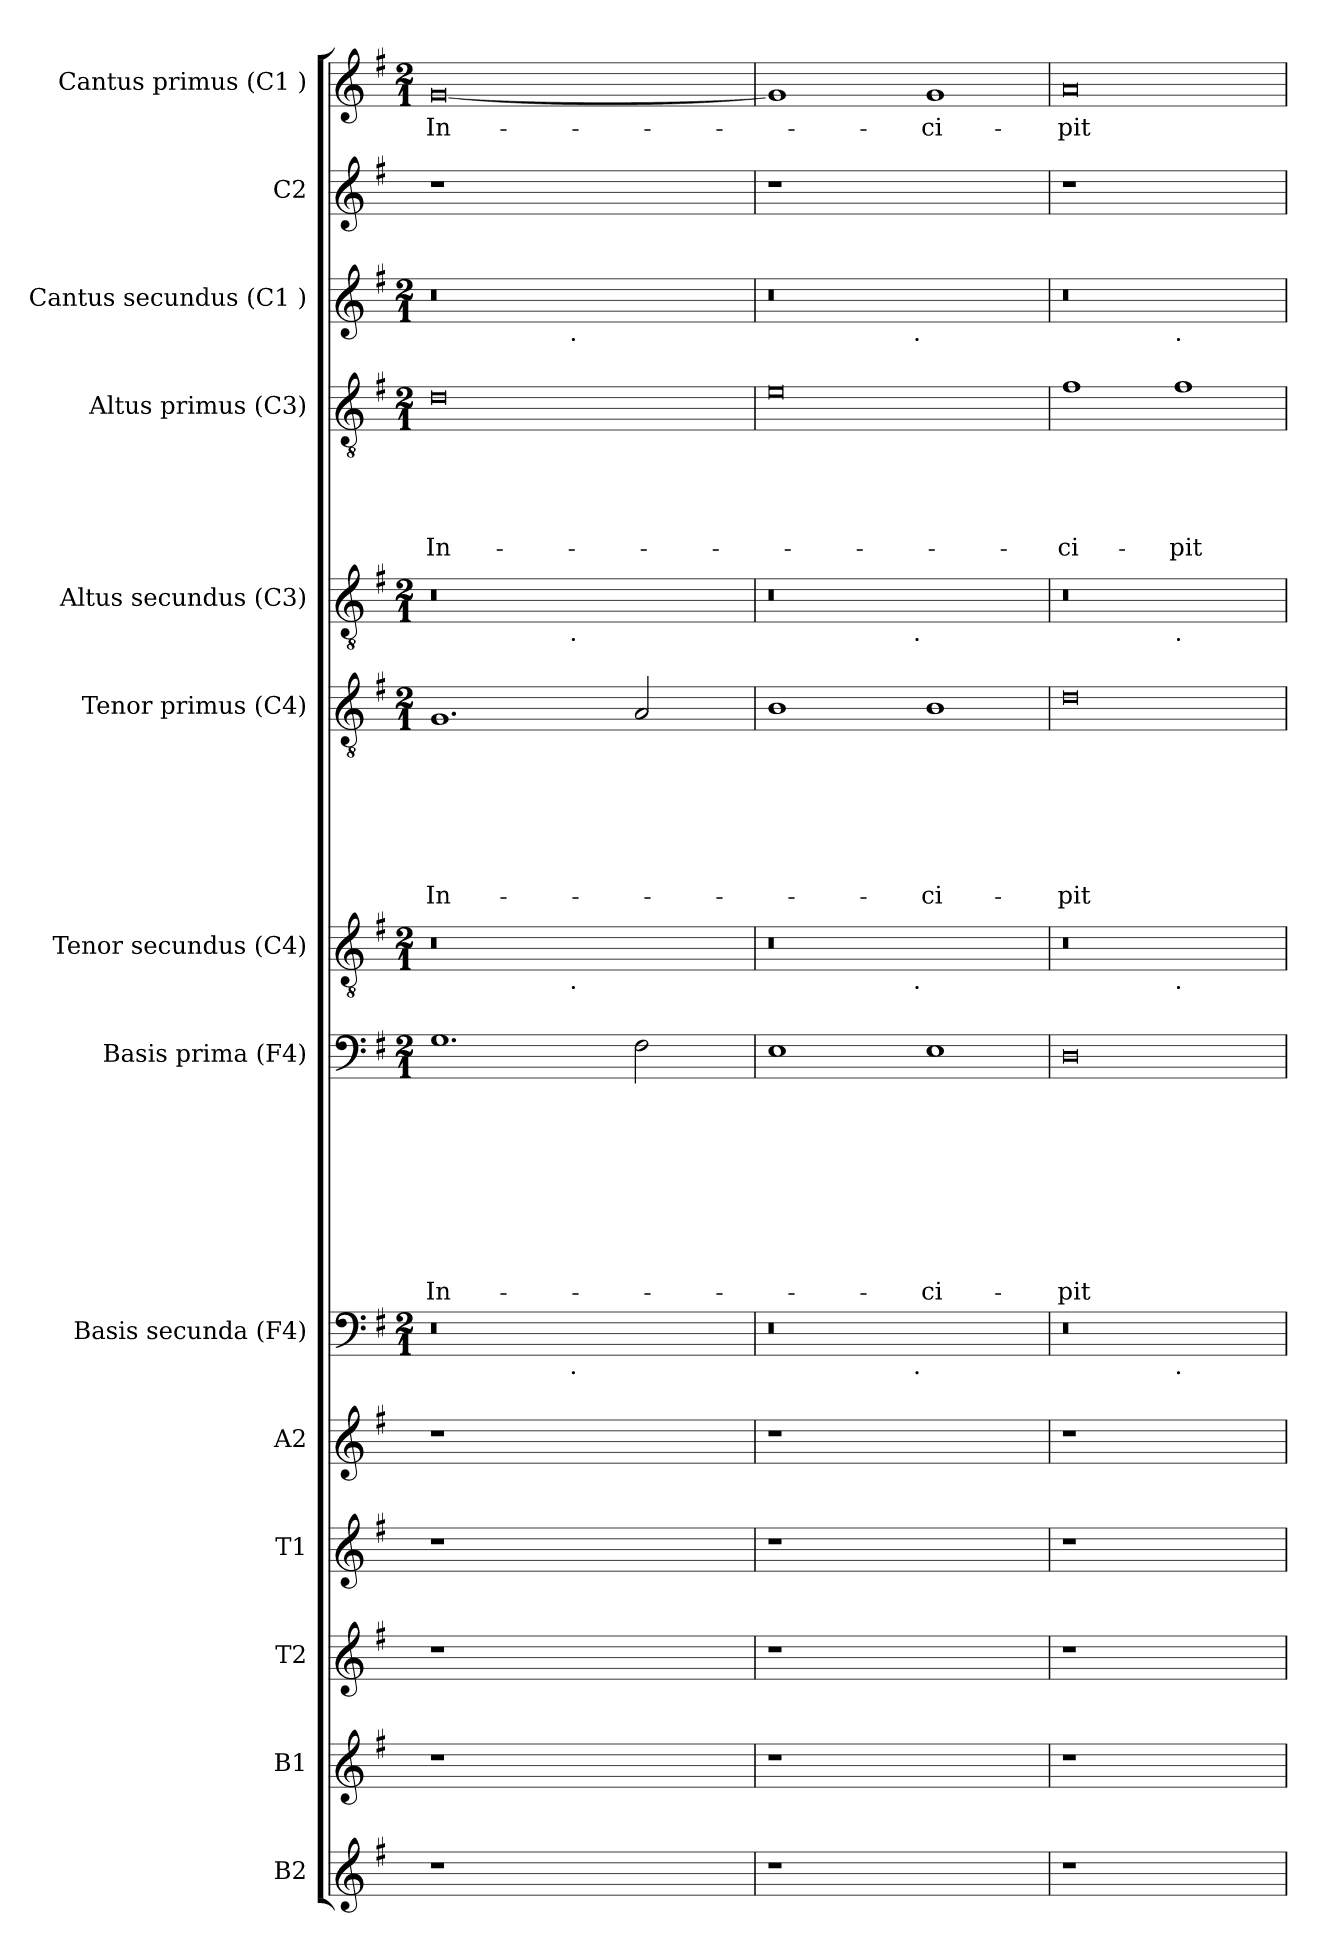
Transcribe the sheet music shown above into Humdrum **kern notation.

**kern	**kern	**kern	**kern	**kern	**kern	**kern	**text	**text	**text	**text	**text	**text	**text	**text	**text	**kern	**kern	**text	**text	**text	**text	**text	**text	**text	**kern	**kern	**text	**text	**text	**text	**text	**kern	**kern	**kern	**text
*part14	*part13	*part12	*part11	*part10	*part9	*part8	*part8	*part8	*part8	*part8	*part8	*part8	*part8	*part8	*part8	*part7	*part6	*part6	*part6	*part6	*part6	*part6	*part6	*part6	*part5	*part4	*part4	*part4	*part4	*part4	*part4	*part3	*part2	*part1	*part1
*staff14	*staff13	*staff12	*staff11	*staff10	*staff9	*staff8	*staff8	*staff8	*staff8	*staff8	*staff8	*staff8	*staff8	*staff8	*staff8	*staff7	*staff6	*staff6	*staff6	*staff6	*staff6	*staff6	*staff6	*staff6	*staff5	*staff4	*staff4	*staff4	*staff4	*staff4	*staff4	*staff3	*staff2	*staff1	*staff1
*I"B2	*I"B1	*I"T2	*I"T1	*I"A2	*I"Basis secunda (F4)	*I"Basis prima (F4)	*	*	*	*	*	*	*	*	*	*I"Tenor secundus (C4)	*I"Tenor primus (C4)	*	*	*	*	*	*	*	*I"Altus secundus (C3)	*I"Altus primus (C3)	*	*	*	*	*	*I"Cantus secundus (C1 )	*I"C2	*I"Cantus primus (C1 )	*
*I'B2	*I'B1	*I'T2	*I'T1	*I'A2	*	*	*	*	*	*	*	*	*	*	*	*	*	*	*	*	*	*	*	*	*	*	*	*	*	*	*	*	*I'C2	*I'C1	*
*clefG2	*clefG2	*clefG2	*clefG2	*clefG2	*clefF4	*clefF4	*	*	*	*	*	*	*	*	*	*clefGv2	*clefGv2	*	*	*	*	*	*	*	*clefGv2	*clefGv2	*	*	*	*	*	*clefG2	*clefG2	*clefG2	*
*k[f#]	*k[f#]	*k[f#]	*k[f#]	*k[f#]	*k[f#]	*k[f#]	*	*	*	*	*	*	*	*	*	*k[f#]	*k[f#]	*	*	*	*	*	*	*	*k[f#]	*k[f#]	*	*	*	*	*	*k[f#]	*k[f#]	*k[f#]	*
*G:	*G:	*G:	*G:	*G:	*G:	*G:	*	*	*	*	*	*	*	*	*	*G:	*G:	*	*	*	*	*	*	*	*G:	*G:	*	*	*	*	*	*G:	*G:	*G:	*
*	*	*	*	*	*M2/1	*M2/1	*	*	*	*	*	*	*	*	*	*M2/1	*M2/1	*	*	*	*	*	*	*	*M2/1	*M2/1	*	*	*	*	*	*M2/1	*	*M2/1	*
=1	=1	=1	=1	=1	=1	=1	=1	=1	=1	=1	=1	=1	=1	=1	=1	=1	=1	=1	=1	=1	=1	=1	=1	=1	=1	=1	=1	=1	=1	=1	=1	=1	=1	=1	=1
!	!	!	!	!	!	!	!	!	!	!	!	!	!	!	!LO:LY:b	!	!	!	!	!	!	!	!	!LO:LY:b	!	!	!	!	!	!	!LO:LY:b	!	!	!	!LO:LY:b
*	*	*	*	*	*^	*	*	*	*	*	*	*	*	*	*	*^	*	*	*	*	*	*	*	*	*^	*	*	*	*	*	*	*^	*	*	*
1r	1r	1r	1r	1r	0r	1ryy	1.G	.	.	.	.	.	.	.	.	In-	0r	1ryy	1.G	.	.	.	.	.	.	In-	0r	1ryy	0d	.	.	.	.	In-	0r	1ryy	1r	[<0g	In-
1ryy	1ryy	1ryy	1ryy	1ryy	.	16.ryy	.	.	.	.	.	.	.	.	.	.	.	16.ryy	.	.	.	.	.	.	.	.	.	16.ryy	.	.	.	.	.	.	.	16.ryy	1ryy	.	.
!	!	!	!	!	!	!	!	!	!	!	!	!	!	!	!	!	!	!	!	!	!	!	!	!	!	!	!	!	!	!	!	!	!	!	!	!LO:TX:b:t=.	!	!	!
!	!	!	!	!	!	!	!	!	!	!	!	!	!	!	!	!	!	!	!	!	!	!	!	!	!	!	!	!LO:TX:b:t=.	!	!	!	!	!	!	!	!	!	!	!
!	!	!	!	!	!	!	!	!	!	!	!	!	!	!	!	!	!	!LO:TX:b:t=.	!	!	!	!	!	!	!	!	!	!	!	!	!	!	!	!	!	!	!	!	!
!	!	!	!	!	!	!LO:TX:b:t=.	!	!	!	!	!	!	!	!	!	!	!	!	!	!	!	!	!	!	!	!	!	!	!	!	!	!	!	!	!	!	!	!	!
.	.	.	.	.	.	2ryy	.	.	.	.	.	.	.	.	.	.	.	2ryy	.	.	.	.	.	.	.	.	.	2ryy	.	.	.	.	.	.	.	2ryy	.	.	.
.	.	.	.	.	.	.	2F#\	.	.	.	.	.	.	.	.	.	.	.	2A/	.	.	.	.	.	.	.	.	.	.	.	.	.	.	.	.	.	.	.	.
.	.	.	.	.	.	4ryy	.	.	.	.	.	.	.	.	.	.	.	4ryy	.	.	.	.	.	.	.	.	.	4ryy	.	.	.	.	.	.	.	4ryy	.	.	.
.	.	.	.	.	.	8ryy	.	.	.	.	.	.	.	.	.	.	.	8ryy	.	.	.	.	.	.	.	.	.	8ryy	.	.	.	.	.	.	.	8ryy	.	.	.
.	.	.	.	.	.	32ryy	.	.	.	.	.	.	.	.	.	.	.	32ryy	.	.	.	.	.	.	.	.	.	32ryy	.	.	.	.	.	.	.	32ryy	.	.	.
=2	=2	=2	=2	=2	=2	=2	=2	=2	=2	=2	=2	=2	=2	=2	=2	=2	=2	=2	=2	=2	=2	=2	=2	=2	=2	=2	=2	=2	=2	=2	=2	=2	=2	=2	=2	=2	=2	=2	=2
1r	1r	1r	1r	1r	0r	2ryy	1E	.	.	.	.	.	.	.	.	.	0r	2ryy	1B	.	.	.	.	.	.	.	0r	2ryy	0e	.	.	.	.	.	0r	2ryy	1r	1g]	.
.	.	.	.	.	.	4...ryy	.	.	.	.	.	.	.	.	.	.	.	4...ryy	.	.	.	.	.	.	.	.	.	4...ryy	.	.	.	.	.	.	.	4...ryy	.	.	.
!	!	!	!	!	!	!	!	!	!	!	!	!	!	!	!	!	!	!	!	!	!	!	!	!	!	!	!	!	!	!	!	!	!	!	!	!LO:TX:b:t=.	!	!	!
!	!	!	!	!	!	!	!	!	!	!	!	!	!	!	!	!	!	!	!	!	!	!	!	!	!	!	!	!LO:TX:b:t=.	!	!	!	!	!	!	!	!	!	!	!
!	!	!	!	!	!	!	!	!	!	!	!	!	!	!	!	!	!	!LO:TX:b:t=.	!	!	!	!	!	!	!	!	!	!	!	!	!	!	!	!	!	!	!	!	!
!	!	!	!	!	!	!LO:TX:b:t=.	!	!	!	!	!	!	!	!	!	!	!	!	!	!	!	!	!	!	!	!	!	!	!	!	!	!	!	!	!	!	!	!	!
.	.	.	.	.	.	1ryy	.	.	.	.	.	.	.	.	.	.	.	1ryy	.	.	.	.	.	.	.	.	.	1ryy	.	.	.	.	.	.	.	1ryy	.	.	.
!	!	!	!	!	!	!	!	!	!	!	!	!	!	!	!	!LO:LY:b	!	!	!	!	!	!	!	!	!	!LO:LY:b	!	!	!	!	!	!	!	!	!	!	!	!	!LO:LY:b
1ryy	1ryy	1ryy	1ryy	1ryy	.	.	1E	.	.	.	.	.	.	.	.	-ci-	.	.	1B	.	.	.	.	.	.	-ci-	.	.	.	.	.	.	.	.	.	.	1ryy	1g	-ci-
.	.	.	.	.	.	32ryy	.	.	.	.	.	.	.	.	.	.	.	32ryy	.	.	.	.	.	.	.	.	.	32ryy	.	.	.	.	.	.	.	32ryy	.	.	.
=3	=3	=3	=3	=3	=3	=3	=3	=3	=3	=3	=3	=3	=3	=3	=3	=3	=3	=3	=3	=3	=3	=3	=3	=3	=3	=3	=3	=3	=3	=3	=3	=3	=3	=3	=3	=3	=3	=3	=3
!	!	!	!	!	!	!	!	!	!	!	!	!	!	!	!	!LO:LY:b:rj	!	!	!	!	!	!	!	!	!	!LO:LY:b:rj	!	!	!	!	!	!	!	!LO:LY:b	!	!	!	!	!LO:LY:b:rj
1r	1r	1r	1r	1r	0r	1ryy	0D	.	.	.	.	.	.	.	.	-pit	0r	1ryy	0d	.	.	.	.	.	.	-pit	0r	1ryy	1f#	.	.	.	.	-ci-	0r	1ryy	1r	0a	-pit
!	!	!	!	!	!	!	!	!	!	!	!	!	!	!	!	!	!	!	!	!	!	!	!	!	!	!	!	!	!	!	!	!	!	!	!	!LO:TX:b:t=.	!	!	!
!	!	!	!	!	!	!	!	!	!	!	!	!	!	!	!	!	!	!	!	!	!	!	!	!	!	!	!	!LO:TX:b:t=.	!	!	!	!	!	!	!	!	!	!	!
!	!	!	!	!	!	!	!	!	!	!	!	!	!	!	!	!	!	!LO:TX:b:t=.	!	!	!	!	!	!	!	!	!	!	!	!	!	!	!	!	!	!	!	!	!
!	!	!	!	!	!	!LO:TX:b:t=.	!	!	!	!	!	!	!	!	!	!	!	!	!	!	!	!	!	!	!	!	!	!	!	!	!	!	!	!	!	!	!	!	!
!	!	!	!	!	!	!	!	!	!	!	!	!	!	!	!	!	!	!	!	!	!	!	!	!	!	!	!	!	!	!	!	!	!	!LO:LY:b	!	!	!	!	!
1ryy	1ryy	1ryy	1ryy	1ryy	.	1ryy	.	.	.	.	.	.	.	.	.	.	.	1ryy	.	.	.	.	.	.	.	.	.	1ryy	1f#	.	.	.	.	-pit	.	1ryy	1ryy	.	.
*	*	*	*	*	*v	*v	*	*	*	*	*	*	*	*	*	*	*v	*v	*	*	*	*	*	*	*	*	*v	*v	*	*	*	*	*	*	*v	*v	*	*	*
=	=	=	=	=	=	=	=	=	=	=	=	=	=	=	=	=	=	=	=	=	=	=	=	=	=	=	=	=	=	=	=	=	=	=	=
*-	*-	*-	*-	*-	*-	*-	*-	*-	*-	*-	*-	*-	*-	*-	*-	*-	*-	*-	*-	*-	*-	*-	*-	*-	*-	*-	*-	*-	*-	*-	*-	*-	*-	*-	*-
